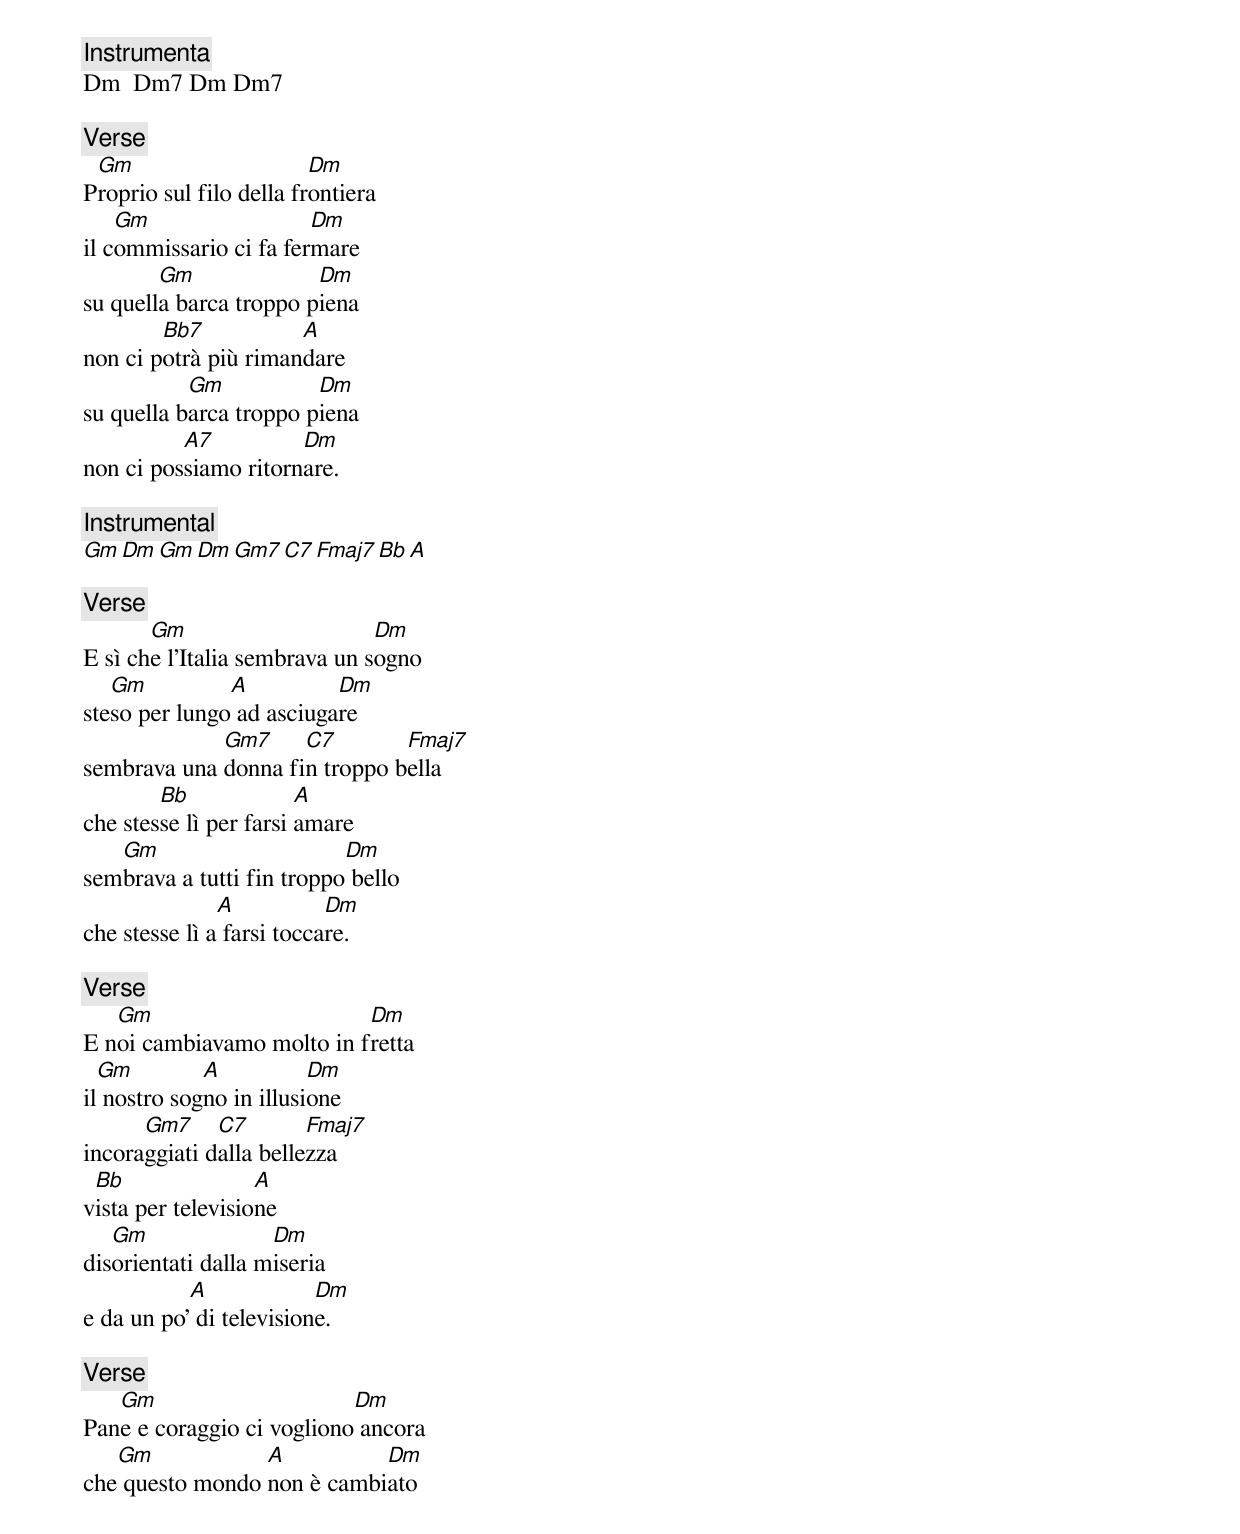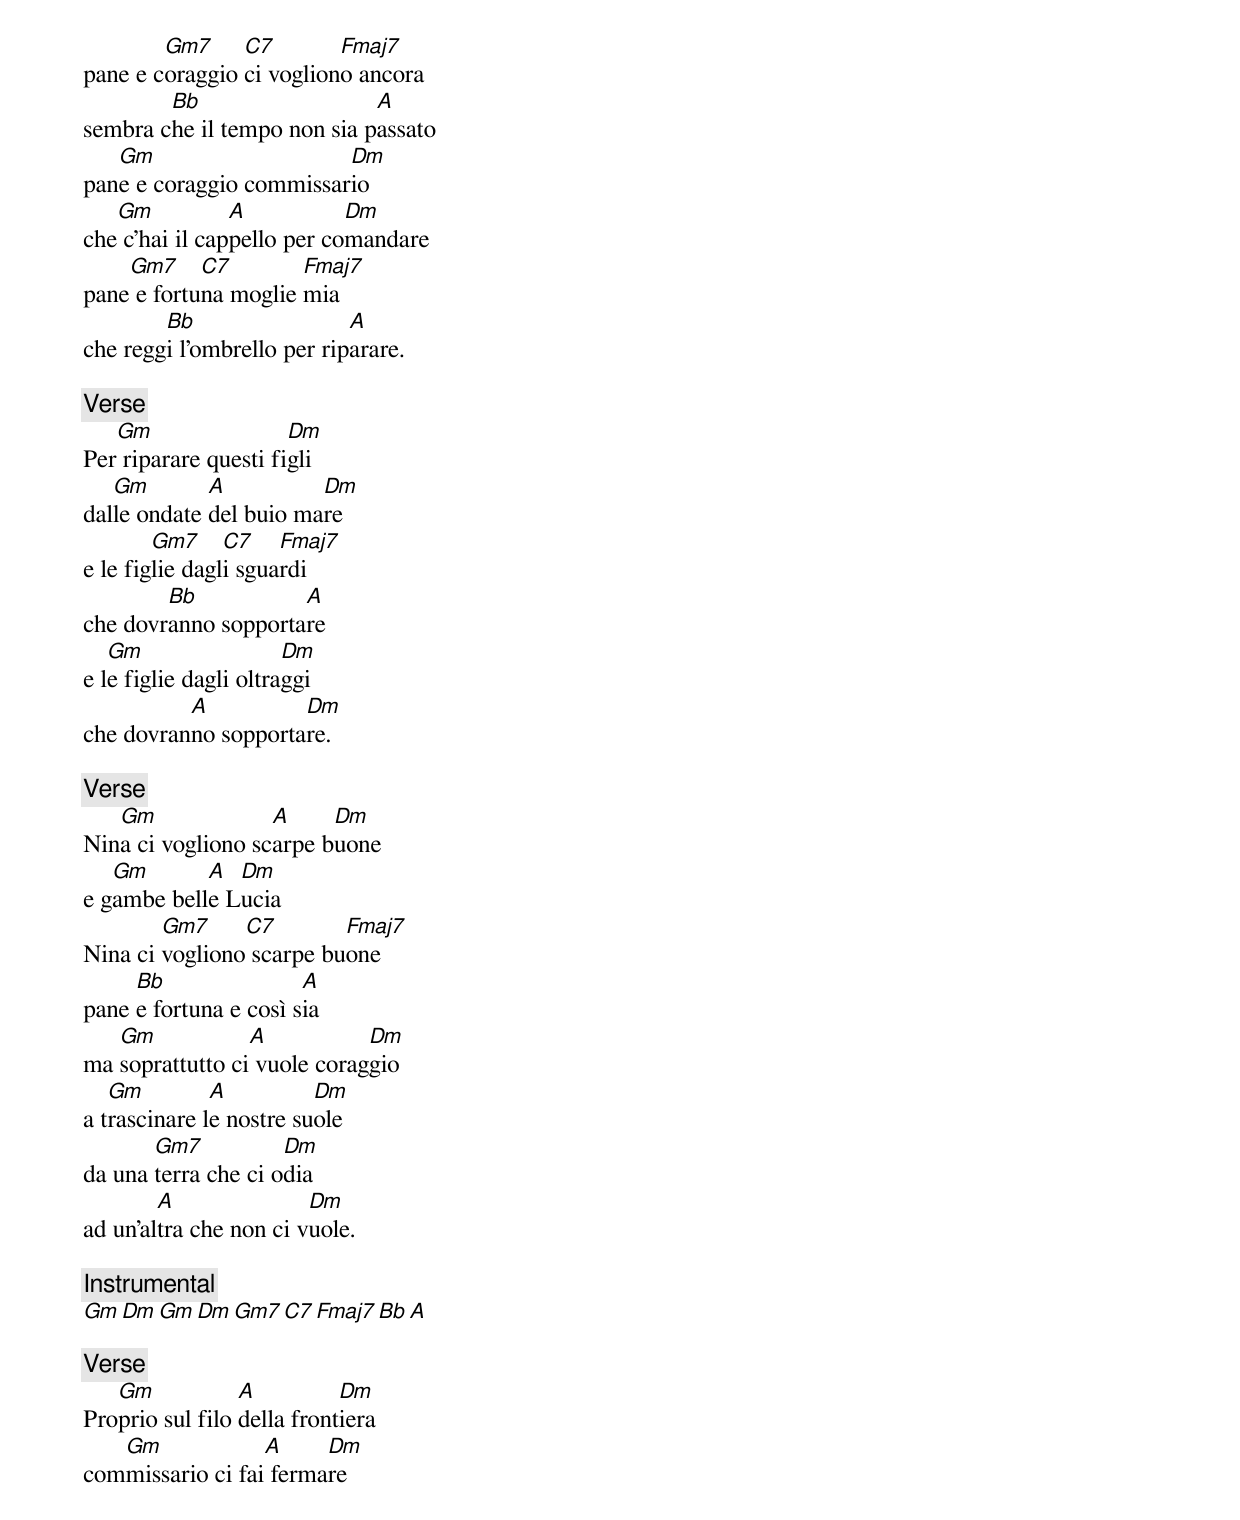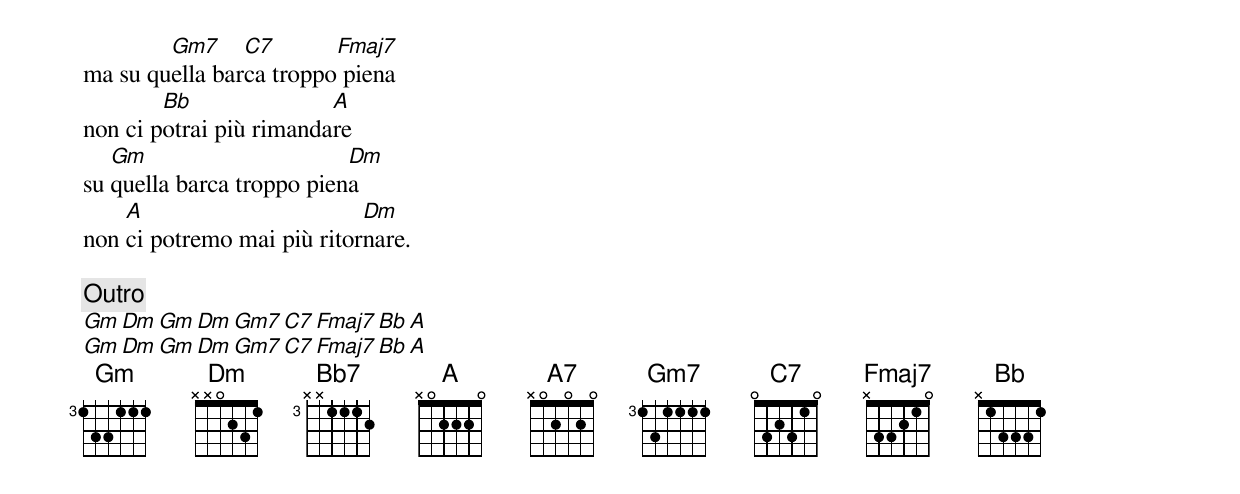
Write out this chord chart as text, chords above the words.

[Instrumenta]
Dm  Dm7 Dm Dm7

[Verse]
 Gm                      Dm
Proprio sul filo della frontiera
    Gm                  Dm
il commissario ci fa fermare
        Gm              Dm
su quella barca troppo piena
        Bb7           A
non ci potrà più rimandare
           Gm           Dm
su quella barca troppo piena
          A7          Dm
non ci possiamo ritornare.

[Instrumental]
Gm  Dm  Gm  Dm  Gm7  C7  Fmaj7 Bb  A

[Verse]
       Gm                      Dm
E sì che l'Italia sembrava un sogno
   Gm          A          Dm
steso per lungo ad asciugare
             Gm7     C7        Fmaj7
sembrava una donna fin troppo bella
        Bb              A
che stesse lì per farsi amare
   Gm                      Dm
sembrava a tutti fin troppo bello
               A           Dm
che stesse lì a farsi toccare.

[Verse]
   Gm                      Dm
E noi cambiavamo molto in fretta
  Gm         A           Dm
il nostro sogno in illusione
      Gm7     C7        Fmaj7
incoraggiati dalla bellezza
 Bb                A
vista per televisione
   Gm               Dm
disorientati dalla miseria
           A             Dm
e da un po' di televisione.

[Verse]
   Gm                      Dm
Pane e coraggio ci vogliono ancora
   Gm            A          Dm
che questo mondo non è cambiato
        Gm7     C7        Fmaj7
pane e coraggio ci vogliono ancora
        Bb                   A
sembra che il tempo non sia passato
   Gm                    Dm
pane e coraggio commissario
   Gm           A           Dm
che c'hai il cappello per comandare
    Gm7     C7        Fmaj7
pane e fortuna moglie mia
        Bb                  A
che reggi l'ombrello per riparare.

[Verse]
   Gm                 Dm
Per riparare questi figli
   Gm        A          Dm
dalle ondate del buio mare
        Gm7     C7    Fmaj7
e le figlie dagli sguardi
        Bb           A
che dovranno sopportare
   Gm                  Dm
e le figlie dagli oltraggi
          A          Dm
che dovranno sopportare.

[Verse]
   Gm              A     Dm
Nina ci vogliono scarpe buone
   Gm       A  Dm
e gambe belle Lucia
        Gm7     C7        Fmaj7
Nina ci vogliono scarpe buone
     Bb                A
pane e fortuna e così sia
   Gm            A           Dm
ma soprattutto ci vuole coraggio
   Gm         A          Dm
a trascinare le nostre suole
       Gm7           Dm
da una terra che ci odia
        A               Dm
ad un'altra che non ci vuole.

[Instrumental]
Gm  Dm  Gm  Dm  Gm7  C7 Fmaj7 Bb  A

[Verse]
   Gm            A          Dm
Proprio sul filo della frontiera
   Gm             A     Dm
commissario ci fai fermare
        Gm7     C7       Fmaj7
ma su quella barca troppo piena
        Bb               A
non ci potrai più rimandare
   Gm                      Dm
su quella barca troppo piena
    A                       Dm
non ci potremo mai più ritornare.

[Outro]
Gm  Dm  Gm  Dm  Gm7  C7  Fmaj7 Bb  A
Gm  Dm  Gm  Dm  Gm7  C7  Fmaj7 Bb  A
